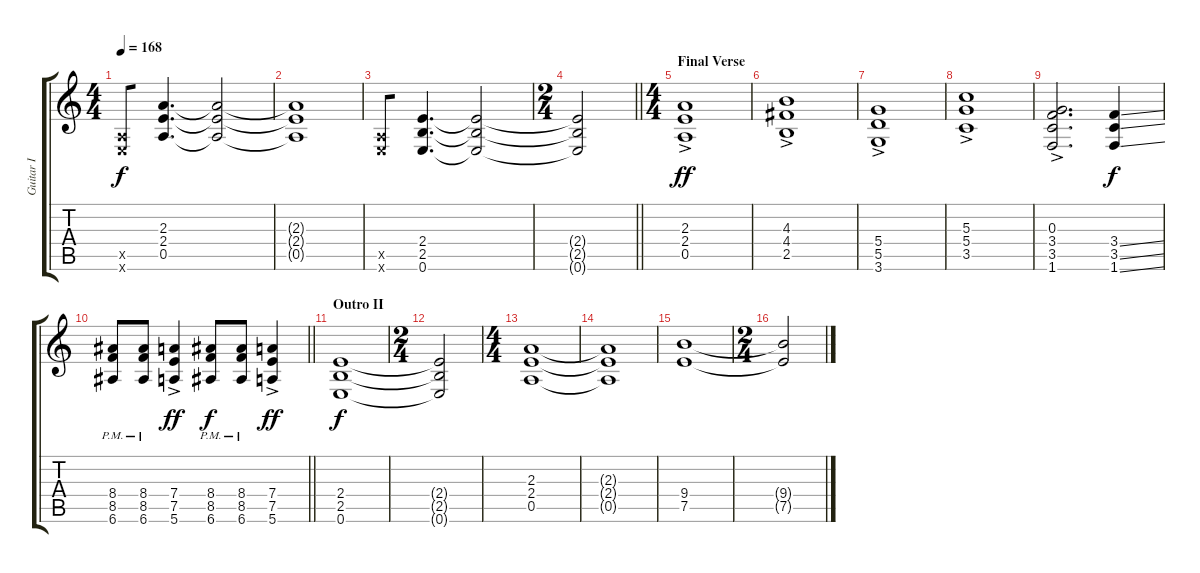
\track ("Guitar I" "Guitar I") {instrument acousticguitarsteel}
\staff {score tabs}
\tuning (E4 B3 G3 D3 A2 E2) {hide}
\ts (4 4)
\tempo 168
\clef g2
\ks c
(0.5{x} 0.6{x}).8{dy f beam merge} (2.3 2.4 0.5).4{d} (2.3{t} 2.4{t} 0.5{t}).2 |
(2.3{t} 2.4{t} 0.5{t}).1 |
(0.5{x} 0.6{x}).8{beam merge} (2.4 2.5 0.6).4{d beam merge} (2.4{t} 2.5{t} 0.6{t}).2 |
\ts (2 4)
\barLineRight lightlight
(2.4{t} 2.5{t} 0.6{t}).2 |
\ts (4 4)
\section ("" "Final Verse")
(2.3{ac} 2.4{ac} 0.5{ac}).1{dy ff} |
(4.3{ac} 4.4{ac} 2.5{ac}).1 |
(5.4{ac} 5.5{ac} 3.6{ac}).1 |
(5.3{ac} 5.4 3.5).1 |
(0.3{ac} 3.4 3.5 1.6{ac}).2{d beam merge} (3.4{ss} 3.5{ss} 1.6{ss}).4{dy f} |
\barLineRight lightlight
(8.4{pm} 8.5{pm} 6.6{pm}).8 (8.4{pm} 8.5{pm} 6.6{pm}).8 (7.4{ac} 7.5{ac} 5.6{ac}).4{dy ff} (8.4{pm} 8.5{pm} 6.6{pm}).8{dy f} (8.4{pm} 8.5{pm} 6.6{pm}).8 (7.4{ac} 7.5{ac} 5.6{ac}).4{dy ff} |
\section ("" "Outro II")
(2.4 2.5 0.6).1{dy f} |
\ts (2 4)
(2.4{t} 2.5{t} 0.6{t}).2 |
\ts (4 4)
(2.3 2.4 0.5).1 |
(2.3{t} 2.4{t} 0.5{t}).1 |
(9.4 7.5).1 |
\ts (2 4)
(9.4{t} 7.5{t}).2
